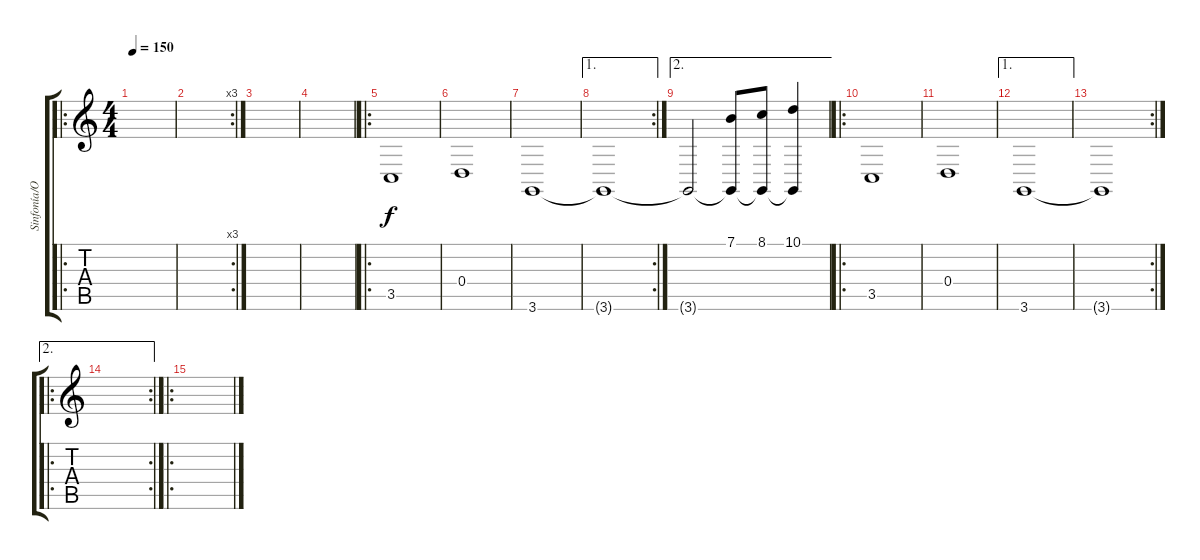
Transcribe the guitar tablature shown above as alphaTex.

\track ("Sinfonía/Outro" "Sinfonía/O") {instrument stringensemble1}
\staff {score tabs}
\tuning (E4 B3 G3 D3 A2 E2) {hide}
\ro
\ts (4 4)
\tempo 150
\clef g2
\ks c
|
\rc 3
|
|
|
\ro
3.5.1{dy f} |
0.4.1 |
3.6.1 |
\ae 1
\rc 2
3.6{t}.1 |
\ae 2
3.6{t}.2 (7.1 3.6{t}).8 (8.1 3.6{t}).8 (10.1 3.6{t}).4 |
\ro
3.5.1 |
0.4.1 |
\ae 1
3.6.1 |
\rc 2
3.6{t}.1 |
\ae 2
\ro
\rc 2
|
\ro
